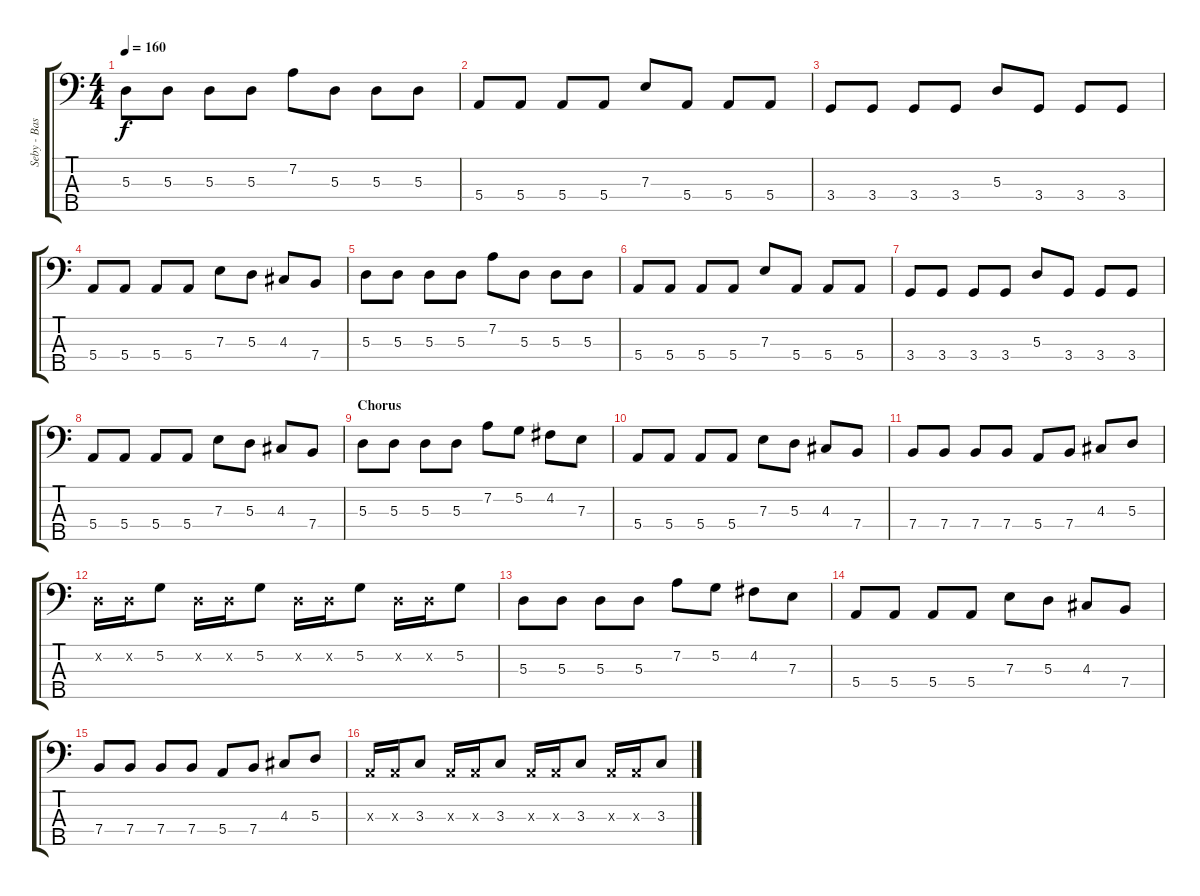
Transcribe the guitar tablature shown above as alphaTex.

\track ("Seby - Bass" "Seby - Bas") {instrument electricbasspick}
\staff {score tabs}
\tuning (G2 D2 A1 E1 B0) {hide}
\ts (4 4)
\tempo 160
\clef f4
\ks c
5.3.8{dy f} 5.3.8 5.3.8 5.3.8 7.2.8 5.3.8 5.3.8 5.3.8 |
5.4.8 5.4.8 5.4.8 5.4.8 7.3.8 5.4.8 5.4.8 5.4.8 |
3.4.8 3.4.8 3.4.8 3.4.8 5.3.8 3.4.8 3.4.8 3.4.8 |
5.4.8 5.4.8 5.4.8 5.4.8 7.3.8 5.3.8 4.3.8 7.4.8 |
5.3.8 5.3.8 5.3.8 5.3.8 7.2.8 5.3.8 5.3.8 5.3.8 |
5.4.8 5.4.8 5.4.8 5.4.8 7.3.8 5.4.8 5.4.8 5.4.8 |
3.4.8 3.4.8 3.4.8 3.4.8 5.3.8 3.4.8 3.4.8 3.4.8 |
5.4.8 5.4.8 5.4.8 5.4.8 7.3.8 5.3.8 4.3.8 7.4.8 |
\section ("" "Chorus")
5.3.8 5.3.8 5.3.8 5.3.8 7.2.8 5.2.8 4.2.8 7.3.8 |
5.4.8 5.4.8 5.4.8 5.4.8 7.3.8 5.3.8 4.3.8 7.4.8 |
7.4.8 7.4.8 7.4.8 7.4.8 5.4.8 7.4.8 4.3.8 5.3.8 |
0.2{x}.16 0.2{x}.16 5.2.8 0.2{x}.16 0.2{x}.16 5.2.8 0.2{x}.16 0.2{x}.16 5.2.8 0.2{x}.16 0.2{x}.16 5.2.8 |
5.3.8 5.3.8 5.3.8 5.3.8 7.2.8 5.2.8 4.2.8 7.3.8 |
5.4.8 5.4.8 5.4.8 5.4.8 7.3.8 5.3.8 4.3.8 7.4.8 |
7.4.8 7.4.8 7.4.8 7.4.8 5.4.8 7.4.8 4.3.8 5.3.8 |
0.3{x}.16 0.3{x}.16 3.3.8 0.3{x}.16 0.3{x}.16 3.3.8 0.3{x}.16 0.3{x}.16 3.3.8 0.3{x}.16 0.3{x}.16 3.3.8
